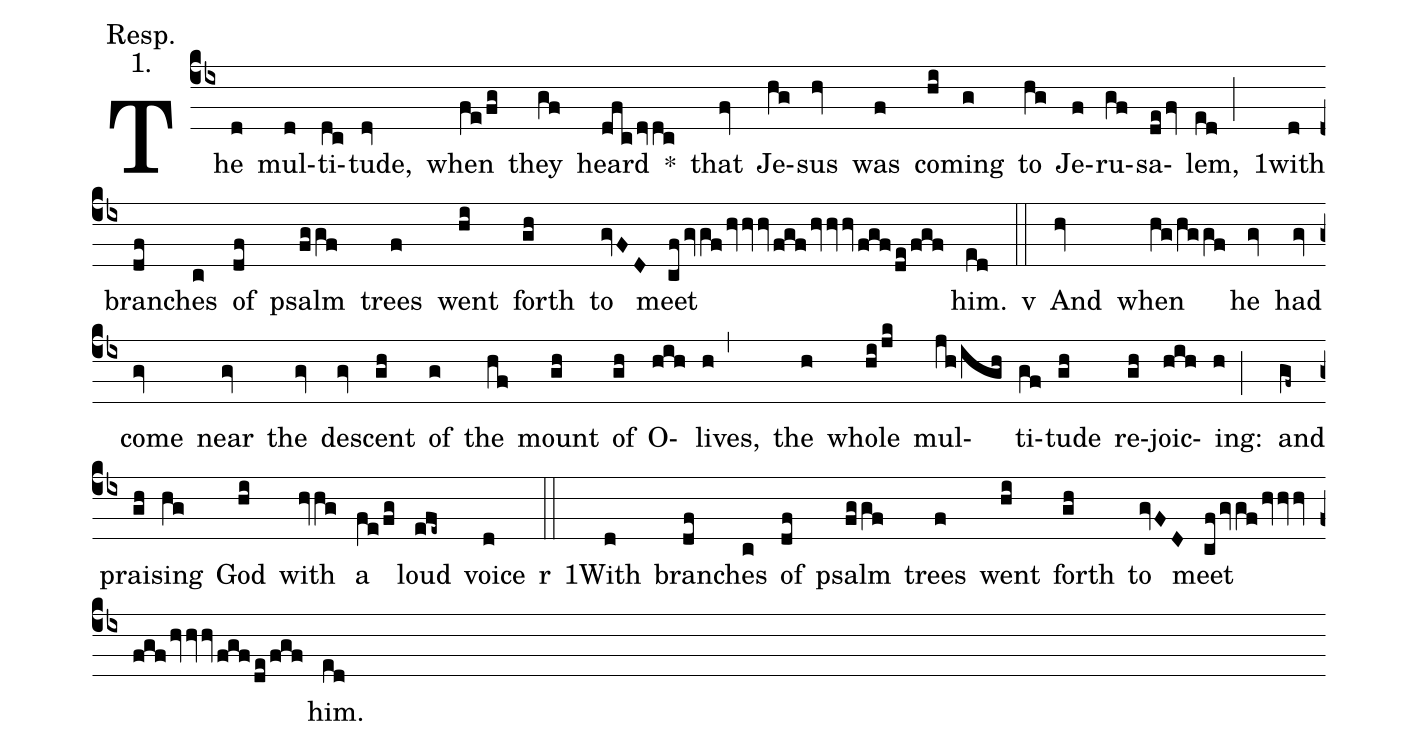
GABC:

annotation: Resp.;
annotation: 1.;
%%
(cb4) The(d) mul(d)ti(dc)tude,(dv) when(fe/fg) they(gf) heard(dfcdvdc) <sp>*</sp>() that(fv) Je(hg)sus(hv) was(f) com(hi)ing(g) to(hg) Je(f)ru(gf)sa(defv)lem,(ed;) <sp>1</sp>with(d) bran(df)ches(c) of(df) psalm(fggf) trees(f) went(hi) forth(gh) to(gvFD) meet(cfgvgfhvvvfgfhvvvfgf/de/fgf) him.(ed)

<sp>v</sp>(::) And(hv) when(hg/hggf) he(gv) had(gv) come(gv) near(gv) the(gv) des(gv)cent(gh) of(g) the(hf) mount(gh) of(gh) O(hih)lives,(h,) the(h) whole(hi/jk) mul(jh/igh)ti(gf)tude(gh) re(gh)joic(hih)ing:(h;) and(gf~) prais(gh)ing(hg) God(hi) with(hvhg) a(fe/fg) loud(efe~) voice(d)

<sp>r</sp>(::) <sp>1</sp>With(d) bran(df)ches(c) of(df) psalm(fggf) trees(f) went(hi) forth(gh) to(gvFD) meet(cfgvgfhvvvfgfhvvvfgf/de/fgf) him.(ed)
